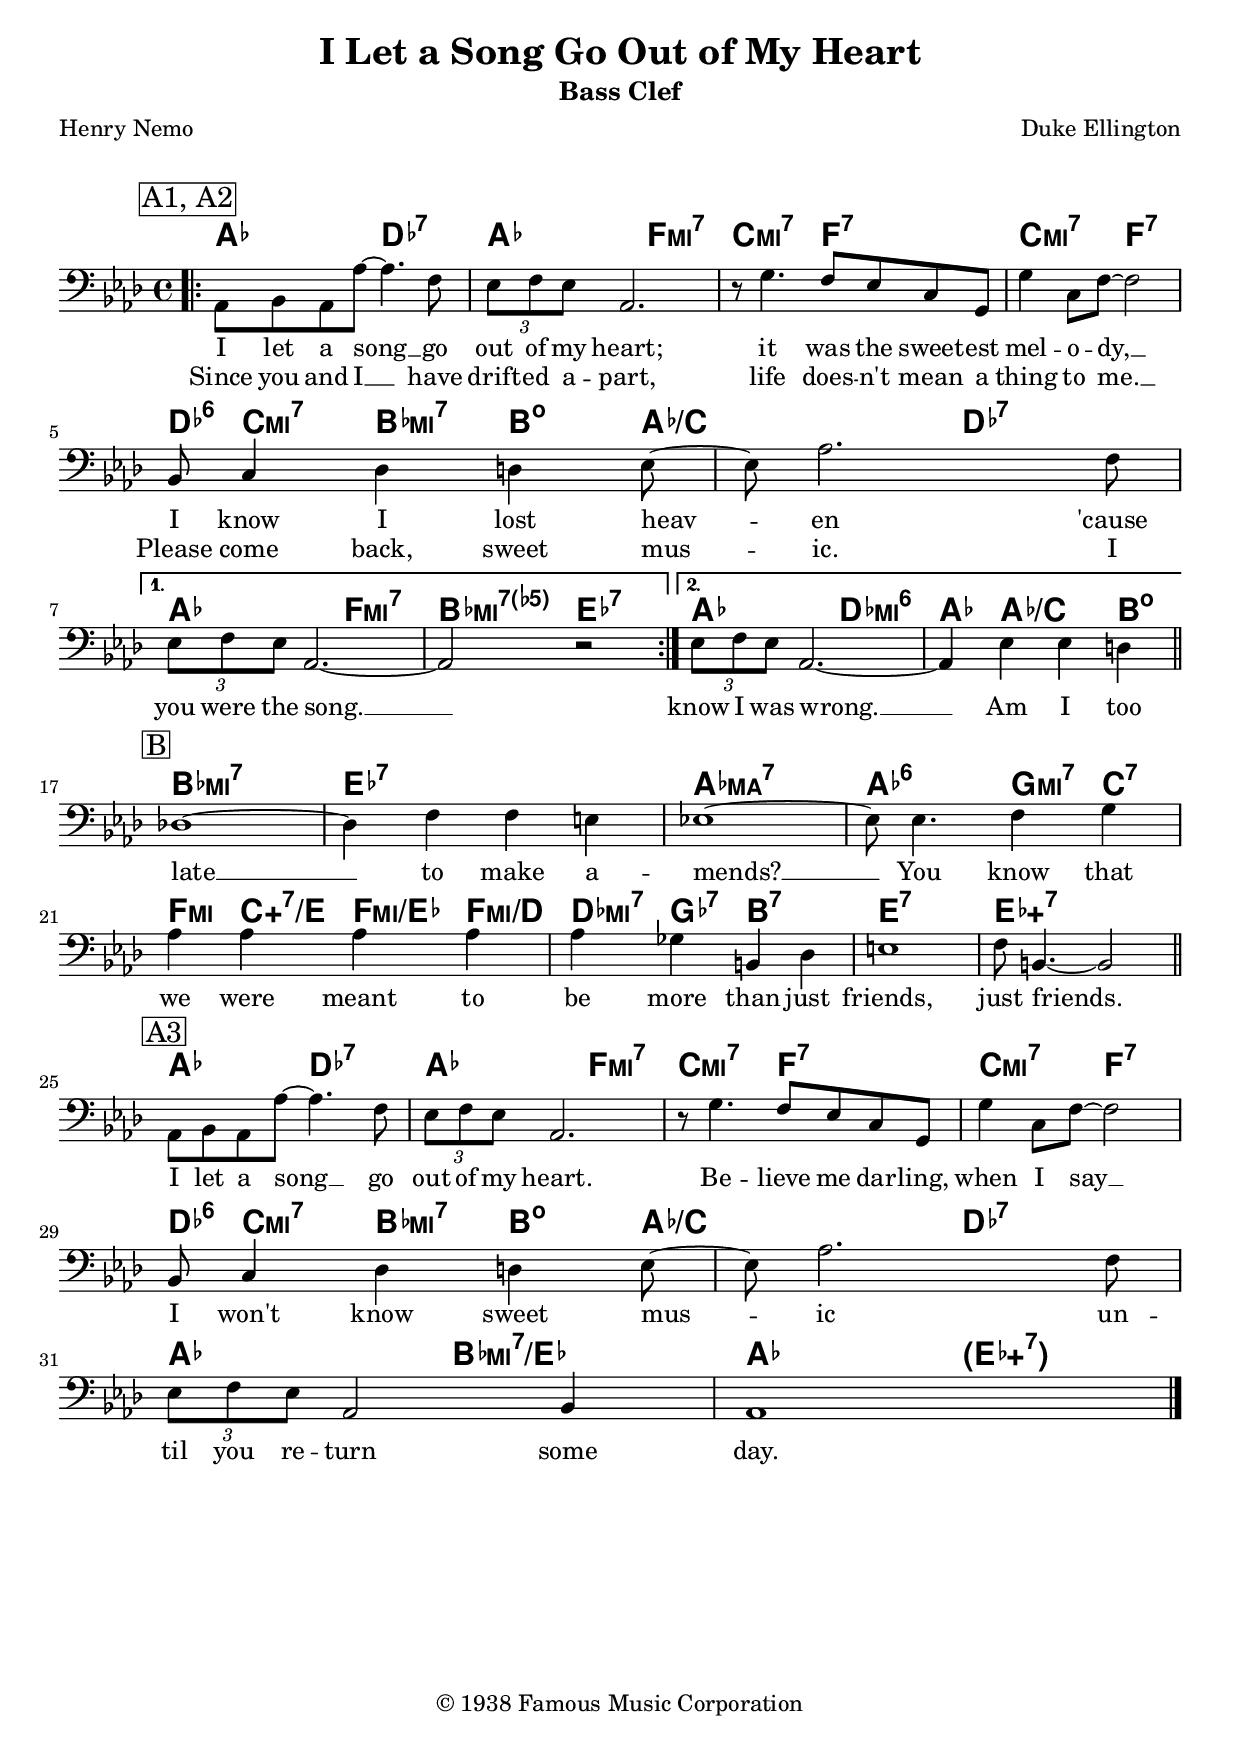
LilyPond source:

\version "2.24.0"

\include "english.ly"

instrument = "Bass Clef"
whatKey = af,,
whatClef = "bass"

%% -*- Mode: LilyPond -*-

\include "lead-sheets.ily"

\header {
  title = "I Let a Song Go Out of My Heart"
  subtitle = \instrument
  poet = "Henry Nemo"
  composer = "Duke Ellington"
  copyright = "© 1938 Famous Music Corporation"
}

verseLyrics = \lyricmode {
  Ev -- 'ry -- one has a fav -- or -- ite song,
  My heart has one too;
  But I lost my fav -- or -- ite song, That's why I'm so blue.
}

refrainLyricsAOne = \lyricmode {
  I let a song __ go out of my heart;
  it was the sweet -- est mel -- o -- dy, __
  I know I lost heav -- en 'cause
}

refrainLyricsBOne = \lyricmode {
  you were the song. __
}

refrainLyricsATwo = \lyricmode {
  Since you and I __ have drift -- ed a -- part,
  life does -- n't mean a thing to me. __
  Please come back, sweet mus -- ic. I
}

refrainLyricsBTwo = \lyricmode {
  know I was wrong. __
}

refrainLyricsAThree = \lyricmode {
  I let a song __ go out of my heart.
  Be -- lieve me dar -- ling, when I say __
  I won't know sweet mus -- ic un -- til you re -- turn some day.
}

refrainLyricsRest = \lyricmode {
  Am I too late __ to make a -- mends? __
  You know that we were meant to be more than just friends, just friends.
}
  
refrainChords = \chordmode {
  ef2 af2:7 ef2 c2:m7 g2:m7 c2:7 g2:m7 c2:7
  af8:6 g4:m7 f4:m7 fs4:dim7 ef8:/g
  ef2:/g af2:7

  ef2 c2:m7 f2:m7.5- bf2:7
  
  ef2 af2:m6 ef4 ef2:/g gf4:dim7
  
  f1:m7 bf1:7 ef1:maj7
  ef2:6 d4:m7 g4:7 c4:m g4:7.5+/b c4:m/bf c4:m/a
  af4:m7 df4:7 gf2:7
  b1:7 bf1:7.5+
  
  ef2 af2:7 ef2 c2:m7 g2:m7 c2:7 g2:m7 c2:7
  af8:6 g4:m7 f4:m7 fs4:dim7 ef8:/g
  ef2:/g af2:7

  ef2 f2:m7/bf ef2
  \set chordNameFunction = #begin-end-parenthesis-ignatzek-chord-names 
  bf2:7.5+
  \unset chordNameFunction  
}

refrainKey = ef

refrainMelody = \relative g' {
  \time 4/4
  \key \refrainKey \major
  \clef \whatClef

  %% \set Score.currentBarNumber = #1
  %% \mark "Refrain"
  \mark \markup { \box "A1, A2" }
  \bar ".|:"
  \repeat volta 2 {
    ef8 f8 ef8 ef'8~ ef4. c8 |
    \tuplet 3/2 { bf8 c bf } ef,2. |
    r8 d'4. c8 bf8 g8 d8 |
    d'4 g,8 c8~ c2 |
    \break
    f,8 g4 af4 a4 bf8~ |
    bf8 ef2. c8 |
  \break
  }
  \alternative {
    {
      \tuplet 3/2 { bf8 c bf } ef,2.~ | ef2 r2 |
    }
    {
      \tuplet 3/2 { bf'8 c bf } ef,2.~ | ef4 bf'4 bf4 a4 |
    }
  }
  \bar "||"
  \break
  \set Score.currentBarNumber = #17
  \mark \markup { \box "B" }
  af!1~ | af4 c4 c4 b4 | bf!1~ |
  bf8 bf4. c4 d4 |
  \break
  ef4 ef4 ef4 ef4 | ef4 df4 gf,4 af4 |
  b1 | c8 fs,4.~ fs2 |
  \bar "||"
  \break
  \mark \markup { \box "A3" }
  ef8 f8 ef8 ef'8~ ef4. c8 |
  \tuplet 3/2 { bf8 c bf } ef,2. |
  r8 d'4. c8 bf8 g8 d8 |
  d'4 g,8 c8~ c2 |
  \break
  f,8 g4 af4 a4 bf8~ |
  bf8 ef2. 
  c8 |
  \tuplet 3/2 { bf8 c bf } ef,2 f4 | ef1 |
  \bar "|."
}

\include "paper.ily"

\markup {
  % Leave a gap after the header
  \vspace #1
}

\score {
  <<
    { \context ChordNames 
      {
      \override ChordName.font-size = #+3
      \override ChordName.font-series = #'bold
      \set chordChanges = ##t
     \transpose ef \whatKey {
       \refrainChords
	}
      }
      }
    \new Staff {
      \context Voice = "voiceMelody" { 
	\noDoubleAccidentalMusic \transpose ef \whatKey {
	  \refrainMelody
	  }
	}
    }
    \new Lyrics \lyricsto "voiceMelody"
    {
    <<
      { \refrainLyricsAOne }
      \new Lyrics {
	\set associatedVoice = "voiceMelody"
	\refrainLyricsATwo }
    >>
    \refrainLyricsBOne
    \refrainLyricsBTwo
    \refrainLyricsRest
      \new Lyrics {
	\set associatedVoice = "voiceMelody"
	\refrainLyricsAThree }
    }
  >>
  \layout { }
}

